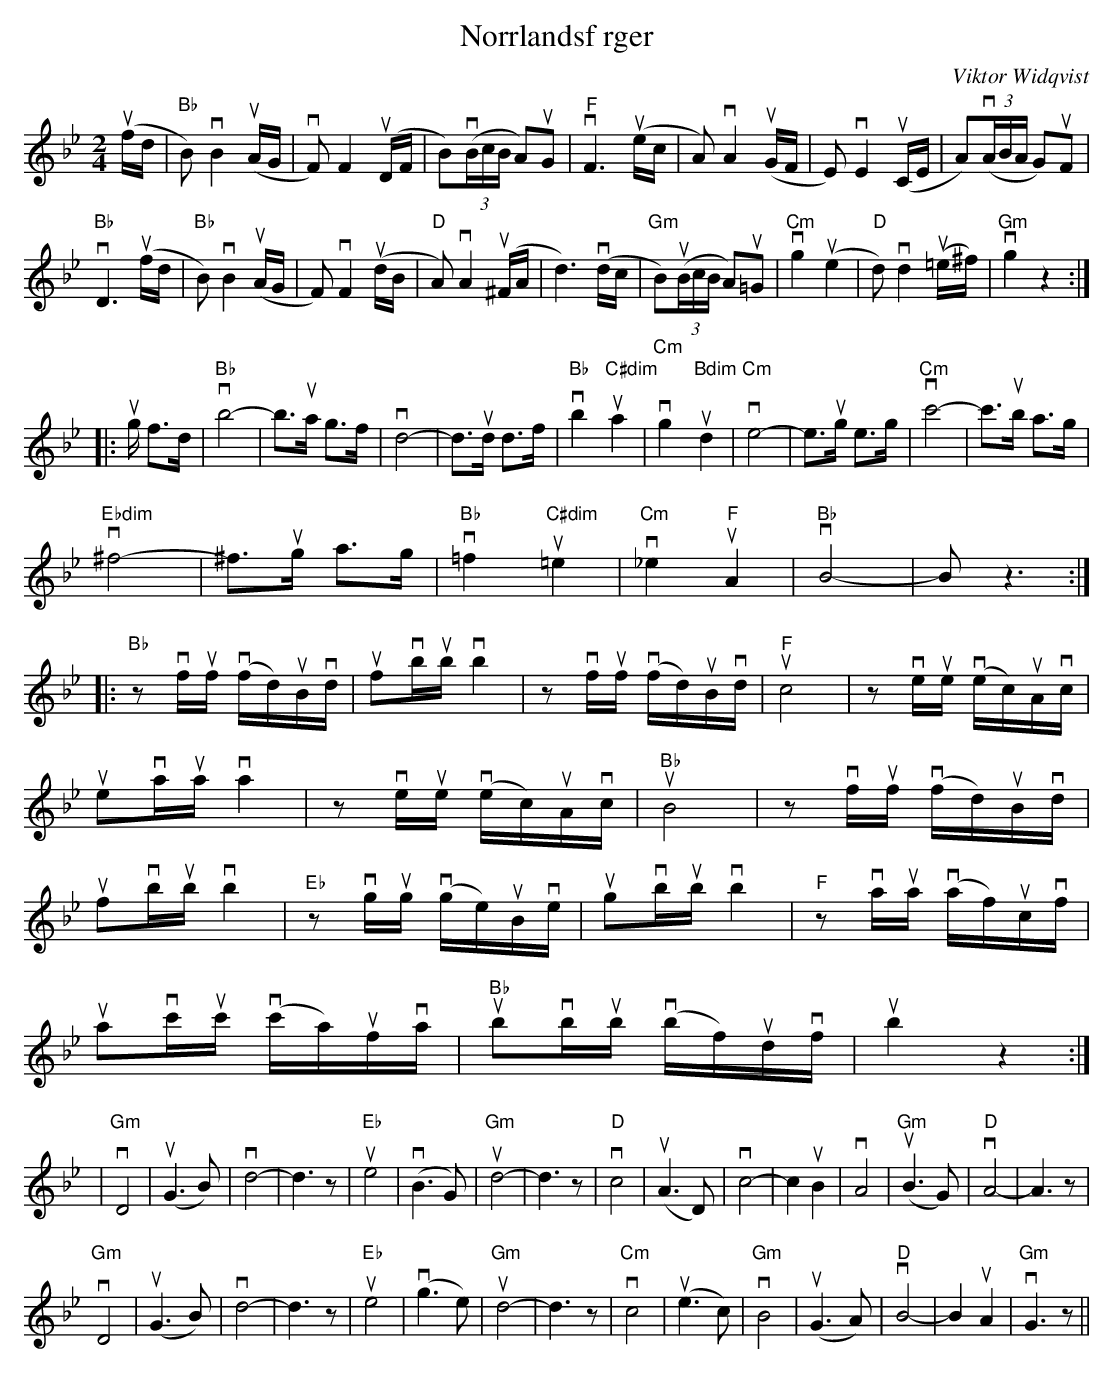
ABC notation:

X:1
T:Norrlandsf rger
M:2/4
C:Viktor Widqvist
L:1/8
K:Bb
u(f/d/ |"Bb" B)vB2u(A/G/ | vF)F2u(D/F/ | B)(v(3B/c/B/ A)uG | "F"vF3u(e/c/ | A)vA2u(G/F/ | E)vE2u(C/E/ | A)(v(3A/B/A/ G)uF |
"Bb" vD3u(f/d/ | "Bb" B)vB2 u(A/G/ | F)vF2u(d/B/ | "D"A)vA2u(^F/A/ | d3)v(d/c/ | "Gm"B)(u(3B/c/B/ A)u=G | "Cm"vg2 (u'e2 | "D"d)vd2u(=e/^f/) | "Gm"vg2z2 :|
|:ug/ f>d | "Bb"vb4- |b3/ua/ g>f | vd4- |d3/ud/ d>f | "Bb"vb2 "C#dim"ua2 | "Cm"vg2 "Bdim"ud2 | "Cm"ve4- |e3/ug/ e>g |"Cm" vc'4- | c'3/ub/ a>g |
"Ebdim"v^f4- |^f3/ug/ a>g | "Bb"v=f2 "C#dim"u=e2 | "Cm"v_e2 "F"uA2 | "Bb"vB4- | B z3 :|
|:"Bb"zvf/2uf/2 (vf/2d/)2uB/2vd/2 | ufvb/2ub/2 vb2 |zvf/2uf/2 (vf/2d/2)uB/2vd/2 | "F"uc4 |zve/2ue/2 (ve/2c/2)uA/2vc/2 |
ueva/2ua/2 va2 |zve/2ue/2 (ve/2c/2)uA/2vc/2 | "Bb"uB4 |zvf/2uf/2 v(f/2d/2)uB/2vd/2 |
ufvb/2ub/2 vb2 |"Eb"zvg/2ug/2 (vg/2e/2)uB/2ve/2 | ugvb/2ub/2 vb2 |"F"zva/2ua/2 (va/2f/2)uc/2vf/2 |
uavc'/2uc'/2 (vc'/2a/2)uf/2va/2 | "Bb"ubvb/2ub/2 v(b/2f/2)ud/2vf/2 | ub2z2 :|
K:Gm
|"Gm" vD4 | u(G2>B2) | vd4- |d3z| "Eb"ue4 | v(B2>G2) | "Gm"ud4- |d3z| "D"vc4 | u(A2>D2) | vc4- | c2 uB2 | vA4 | "Gm"u(B2>G2) | "D" vA4- | A3z|
"Gm"vD4 | u(G2>B2) | vd4- |d3z| "Eb"ue4 | v(g2>e2) | "Gm"ud4- |d3z|  "Cm"vc4 | u(e2>c2) | "Gm"vB4 | u(G2>A2) | "D"vB4- | B2 uA2 | "Gm"vG3z ||
